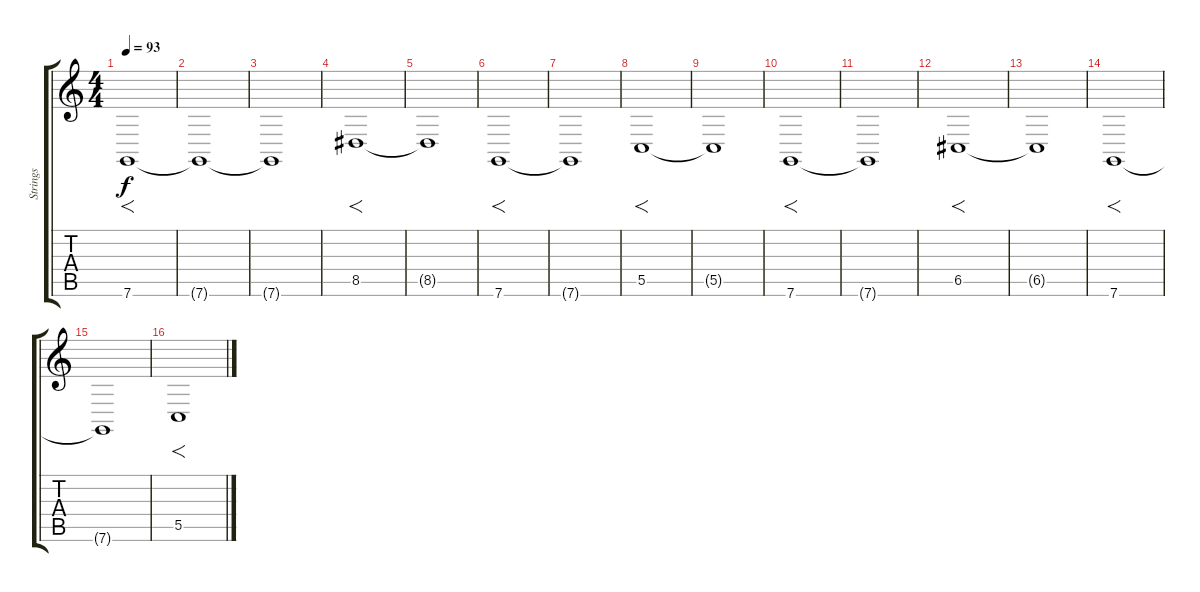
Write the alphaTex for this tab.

\track ("Strings" "Strings") {instrument stringensemble1}
\staff {score tabs}
\tuning (D4 A3 F3 C3 G2 C2) {hide}
\ts (4 4)
\tempo 93
\clef g2
\ks c
7.6.1{f dy f instrument stringensemble1} |
7.6{t}.1 |
7.6{t}.1 |
8.5.1{f} |
8.5{t}.1 |
7.6.1{f} |
7.6{t}.1 |
5.5.1{f} |
5.5{t}.1 |
7.6.1{f} |
7.6{t}.1 |
6.5.1{f} |
6.5{t}.1 |
7.6.1{f} |
7.6{t}.1 |
5.5.1{f}
